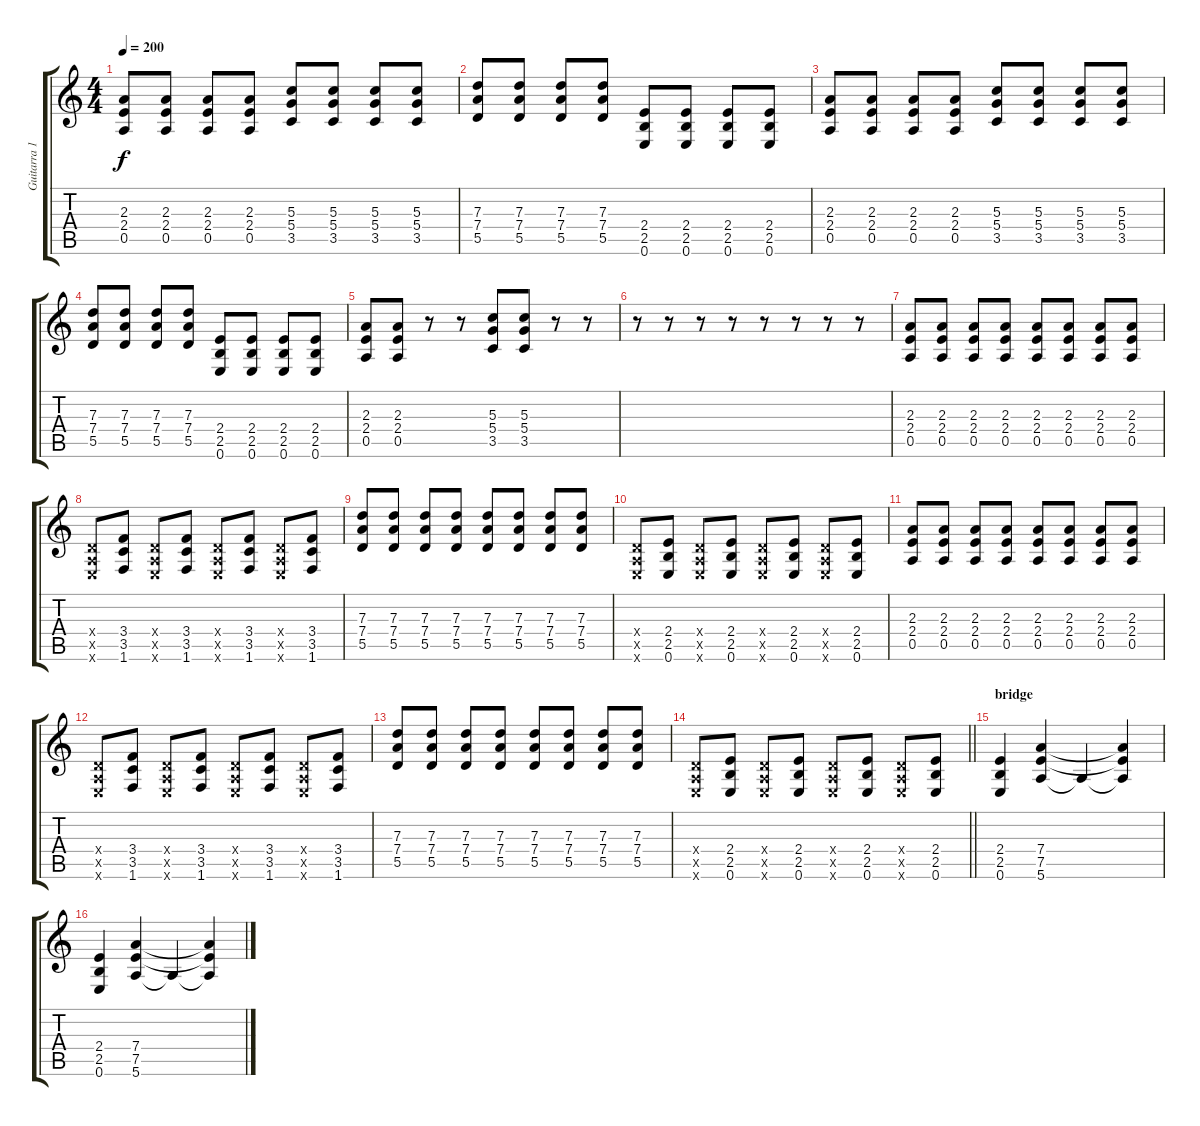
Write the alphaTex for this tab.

\track ("Guitarra 1" "Guitarra 1") {instrument overdrivenguitar}
\staff {score tabs}
\tuning (E4 B3 G3 D3 A2 E2) {hide}
\ts (4 4)
\tempo 200
\clef g2
\ks c
(2.3 2.4 0.5).8{dy f} (2.3 2.4 0.5).8 (2.3 2.4 0.5).8 (2.3 2.4 0.5).8 (5.3 5.4 3.5).8 (5.3 5.4 3.5).8 (5.3 5.4 3.5).8 (5.3 5.4 3.5).8 |
(7.3 7.4 5.5).8 (7.3 7.4 5.5).8 (7.3 7.4 5.5).8 (7.3 7.4 5.5).8 (2.4 2.5 0.6).8 (2.4 2.5 0.6).8 (2.4 2.5 0.6).8 (2.4 2.5 0.6).8 |
(2.3 2.4 0.5).8 (2.3 2.4 0.5).8 (2.3 2.4 0.5).8 (2.3 2.4 0.5).8 (5.3 5.4 3.5).8 (5.3 5.4 3.5).8 (5.3 5.4 3.5).8 (5.3 5.4 3.5).8 |
(7.3 7.4 5.5).8 (7.3 7.4 5.5).8 (7.3 7.4 5.5).8 (7.3 7.4 5.5).8 (2.4 2.5 0.6).8 (2.4 2.5 0.6).8 (2.4 2.5 0.6).8 (2.4 2.5 0.6).8 |
(2.3 2.4 0.5).8 (2.3 2.4 0.5).8 r.8 r.8 (5.3 5.4 3.5).8 (5.3 5.4 3.5).8 r.8 r.8 |
r.8 r.8 r.8 r.8 r.8 r.8 r.8 r.8 |
(2.3 2.4 0.5).8 (2.3 2.4 0.5).8 (2.3 2.4 0.5).8 (2.3 2.4 0.5).8 (2.3 2.4 0.5).8 (2.3 2.4 0.5).8 (2.3 2.4 0.5).8 (2.3 2.4 0.5).8 |
(0.4{x} 0.5{x} 0.6{x}).8 (3.4 3.5 1.6).8 (0.4{x} 0.5{x} 0.6{x}).8 (3.4 3.5 1.6).8 (0.4{x} 0.5{x} 0.6{x}).8 (3.4 3.5 1.6).8 (0.4{x} 0.5{x} 0.6{x}).8 (3.4 3.5 1.6).8 |
(7.3 7.4 5.5).8 (7.3 7.4 5.5).8 (7.3 7.4 5.5).8 (7.3 7.4 5.5).8 (7.3 7.4 5.5).8 (7.3 7.4 5.5).8 (7.3 7.4 5.5).8 (7.3 7.4 5.5).8 |
(0.4{x} 0.5{x} 0.6{x}).8 (2.4 2.5 0.6).8 (0.4{x} 0.5{x} 0.6{x}).8 (2.4 2.5 0.6).8 (0.4{x} 0.5{x} 0.6{x}).8 (2.4 2.5 0.6).8 (0.4{x} 0.5{x} 0.6{x}).8 (2.4 2.5 0.6).8 |
(2.3 2.4 0.5).8 (2.3 2.4 0.5).8 (2.3 2.4 0.5).8 (2.3 2.4 0.5).8 (2.3 2.4 0.5).8 (2.3 2.4 0.5).8 (2.3 2.4 0.5).8 (2.3 2.4 0.5).8 |
(0.4{x} 0.5{x} 0.6{x}).8 (3.4 3.5 1.6).8 (0.4{x} 0.5{x} 0.6{x}).8 (3.4 3.5 1.6).8 (0.4{x} 0.5{x} 0.6{x}).8 (3.4 3.5 1.6).8 (0.4{x} 0.5{x} 0.6{x}).8 (3.4 3.5 1.6).8 |
(7.3 7.4 5.5).8 (7.3 7.4 5.5).8 (7.3 7.4 5.5).8 (7.3 7.4 5.5).8 (7.3 7.4 5.5).8 (7.3 7.4 5.5).8 (7.3 7.4 5.5).8 (7.3 7.4 5.5).8 |
\barLineRight lightlight
(0.4{x} 0.5{x} 0.6{x}).8 (2.4 2.5 0.6).8 (0.4{x} 0.5{x} 0.6{x}).8 (2.4 2.5 0.6).8 (0.4{x} 0.5{x} 0.6{x}).8 (2.4 2.5 0.6).8 (0.4{x} 0.5{x} 0.6{x}).8 (2.4 2.5 0.6).8 |
\section ("" "bridge")
(2.4 2.5 0.6).4 (7.4 7.5 5.6).4 5.6{t}.4 (7.4{t} 7.5{t} 5.6{t}).4 |
(2.4 2.5 0.6).4 (7.4 7.5 5.6).4 5.6{t}.4 (7.4{t} 7.5{t} 5.6{t}).4
